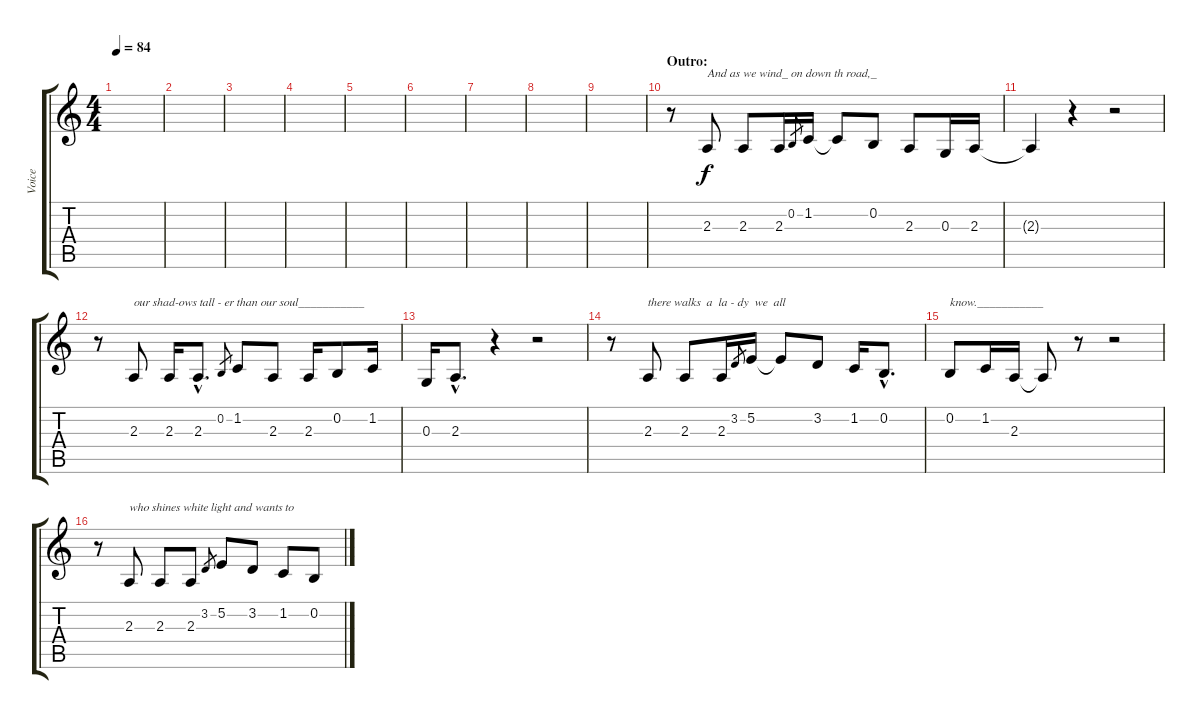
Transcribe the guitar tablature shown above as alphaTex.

\track ("Voice" "Voice") {instrument baritonesax}
\staff {score tabs}
\tuning (E4 B3 G3 D3 A2 E2) {hide}
\ts (4 4)
\tempo 84
\clef g2
\ks c
|
|
|
|
|
|
|
|
|
\section ("" "Outro:")
r.8 2.3.8{txt "And as we wind_ on down th road,_"} 2.3.8 2.3.16 0.2.8{gr} 1.2.16 1.2{t}.8 0.2.8 2.3.8 0.3.16 2.3.16 |
2.3{t}.4 r.4 r.2 |
r.8 2.3.8{txt "our shad-ows tall - er than our soul___________"} 2.3.16 2.3{hac}.8{d} 0.2.8{gr} 1.2.8 2.3.8 2.3.16 0.2.8 1.2.16 |
0.3.16 2.3{hac}.8{d} r.4 r.2 |
r.8 2.3.8{txt "there walks  a  la - dy  we  all"} 2.3.8 2.3.16 3.2.8{gr} 5.2.16 5.2{t}.8 3.2.8 1.2.16 0.2{hac}.8{d} |
0.2.8{txt "know.___________"} 1.2.16 2.3.16 2.3{t}.8 r.8 r.2 |
r.8 2.3.8{txt "who shines white light and wants to"} 2.3.8 2.3.8 3.2.8{gr} 5.2.8 3.2.8 1.2.8 0.2.8
